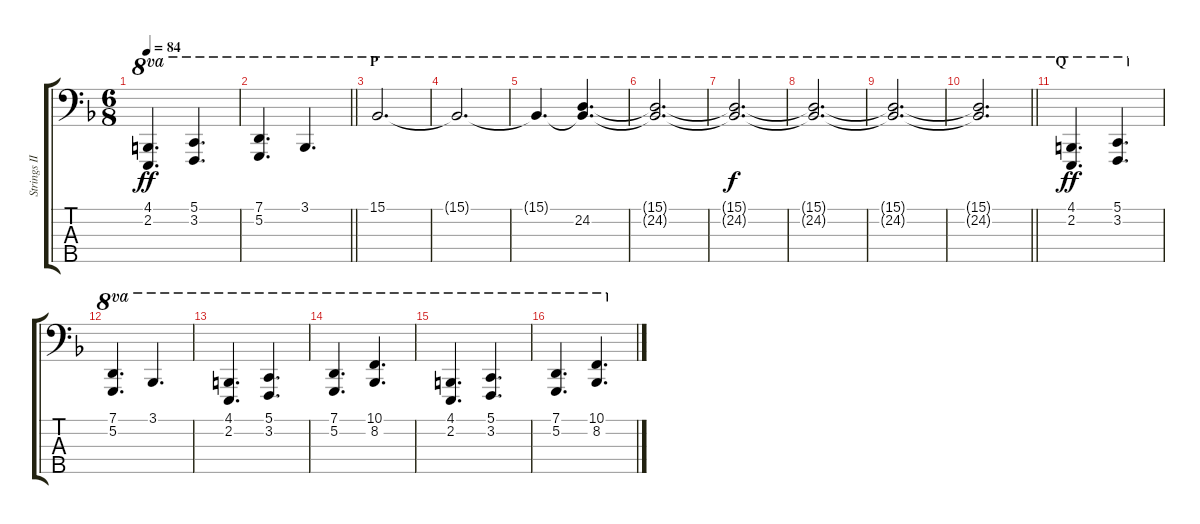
\track ("Strings III" "Strings II") {instrument stringensemble1}
\staff {score tabs}
\tuning (G2 D2 A1 E1 B0) {hide}
\ts (6 8)
\tempo 84
\clef f4
\ks f
(4.1 2.2).4{d ot 8va dy ff} (5.1 3.2).4{d ot 8va} |
\barLineRight lightlight
(7.1 5.2).4{d ot 8va} 3.1.4{d ot 8va} |
\section ("" "P")
15.1.2{d ot 8va} |
15.1{t}.2{d ot 8va} |
15.1{t}.4{d ot 8va} (15.1{t} 24.2).4{d ot 8va} |
(15.1{t} 24.2{t}).2{d ot 8va} |
(15.1{t} 24.2{t}).2{d ot 8va dy f} |
(15.1{t} 24.2{t}).2{d ot 8va} |
(15.1{t} 24.2{t}).2{d ot 8va} |
\barLineRight lightlight
(15.1{t} 24.2{t}).2{d ot 8va} |
\section ("" "Q")
(4.1 2.2).4{d ot 8va dy ff} (5.1 3.2).4{d ot 8va} |
(7.1 5.2).4{d ot 8va} 3.1.4{d ot 8va} |
(4.1 2.2).4{d ot 8va} (5.1 3.2).4{d ot 8va} |
(7.1 5.2).4{d ot 8va} (10.1 8.2).4{d ot 8va} |
(4.1 2.2).4{d ot 8va} (5.1 3.2).4{d ot 8va} |
(7.1 5.2).4{d ot 8va} (10.1 8.2).4{d ot 8va}
